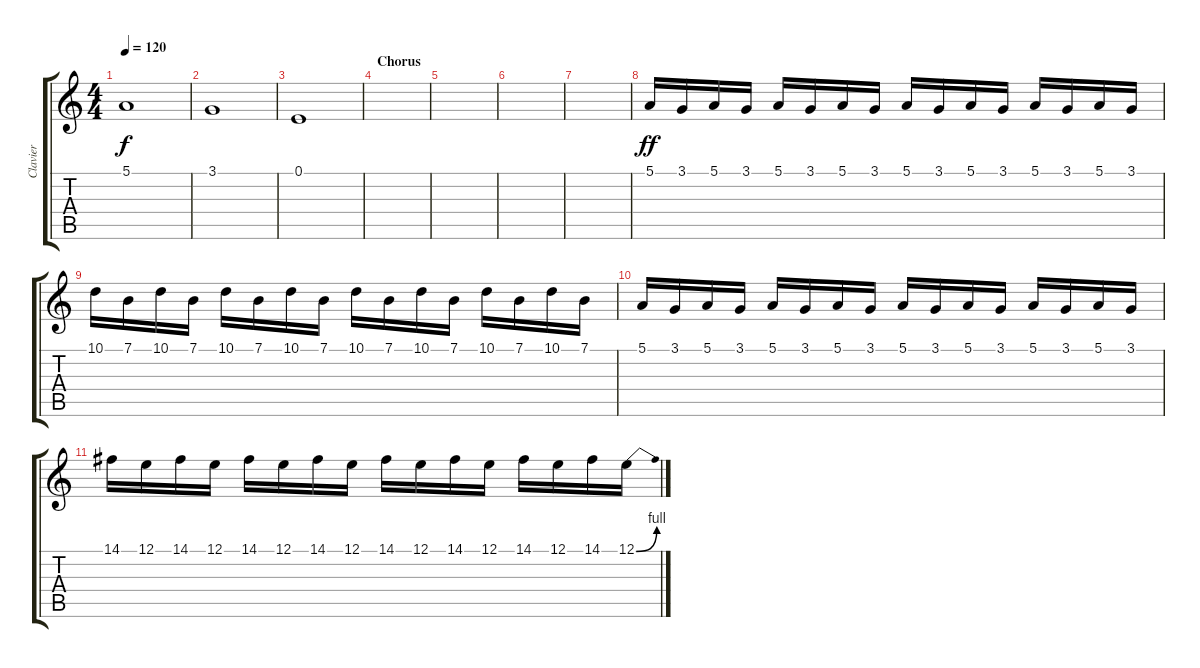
\track ("Clavier" "Clavier") {instrument rockorgan}
\staff {score tabs}
\tuning (E4 B3 G3 D3 A2 E2) {hide}
\ts (4 4)
\tempo 120
\clef g2
\ks c
5.1.1{dy f} |
3.1.1 |
0.1.1 |
\section ("" "Chorus")
|
|
|
|
5.1.16{dy ff volume 15} 3.1.16 5.1.16 3.1.16 5.1.16 3.1.16 5.1.16 3.1.16 5.1.16 3.1.16 5.1.16 3.1.16 5.1.16 3.1.16 5.1.16 3.1.16 |
10.1.16 7.1.16 10.1.16 7.1.16 10.1.16 7.1.16 10.1.16 7.1.16 10.1.16 7.1.16 10.1.16 7.1.16 10.1.16 7.1.16 10.1.16 7.1.16 |
5.1.16 3.1.16 5.1.16 3.1.16 5.1.16 3.1.16 5.1.16 3.1.16 5.1.16 3.1.16 5.1.16 3.1.16 5.1.16 3.1.16 5.1.16 3.1.16 |
14.1.16 12.1.16 14.1.16 12.1.16 14.1.16 12.1.16 14.1.16 12.1.16 14.1.16 12.1.16 14.1.16 12.1.16 14.1.16 12.1.16 14.1.16 12.1{be (bend 0 0 60 4)}.16
